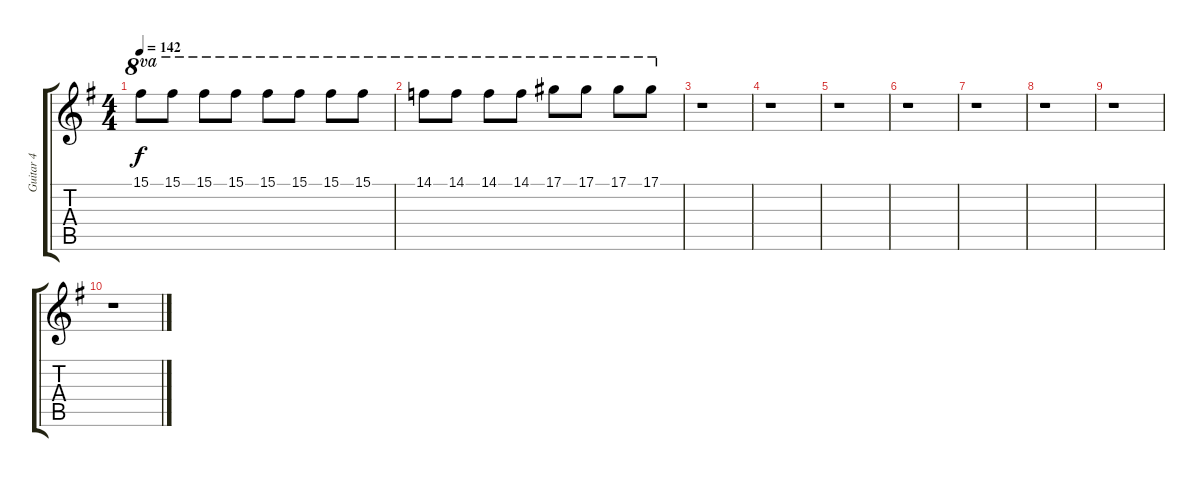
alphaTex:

\track ("Guitar 4" "Guitar 4") {instrument distortionguitar}
\staff {score tabs}
\tuning (Eb4 Bb3 Gb3 Db3 Ab2 Eb2) {hide}
\ts (4 4)
\tempo 142
\clef g2
\ks g
15.1.8{ot 8va dy f} 15.1.8{ot 8va} 15.1.8{ot 8va} 15.1.8{ot 8va} 15.1.8{ot 8va} 15.1.8{ot 8va} 15.1.8{ot 8va} 15.1.8{ot 8va} |
14.1.8{ot 8va} 14.1.8{ot 8va} 14.1.8{ot 8va} 14.1.8{ot 8va} 17.1.8{ot 8va} 17.1.8{ot 8va} 17.1.8{ot 8va} 17.1.8{ot 8va} |
r.1 |
r.1 |
r.1 |
r.1 |
r.1 |
r.1 |
r.1 |
r.1
